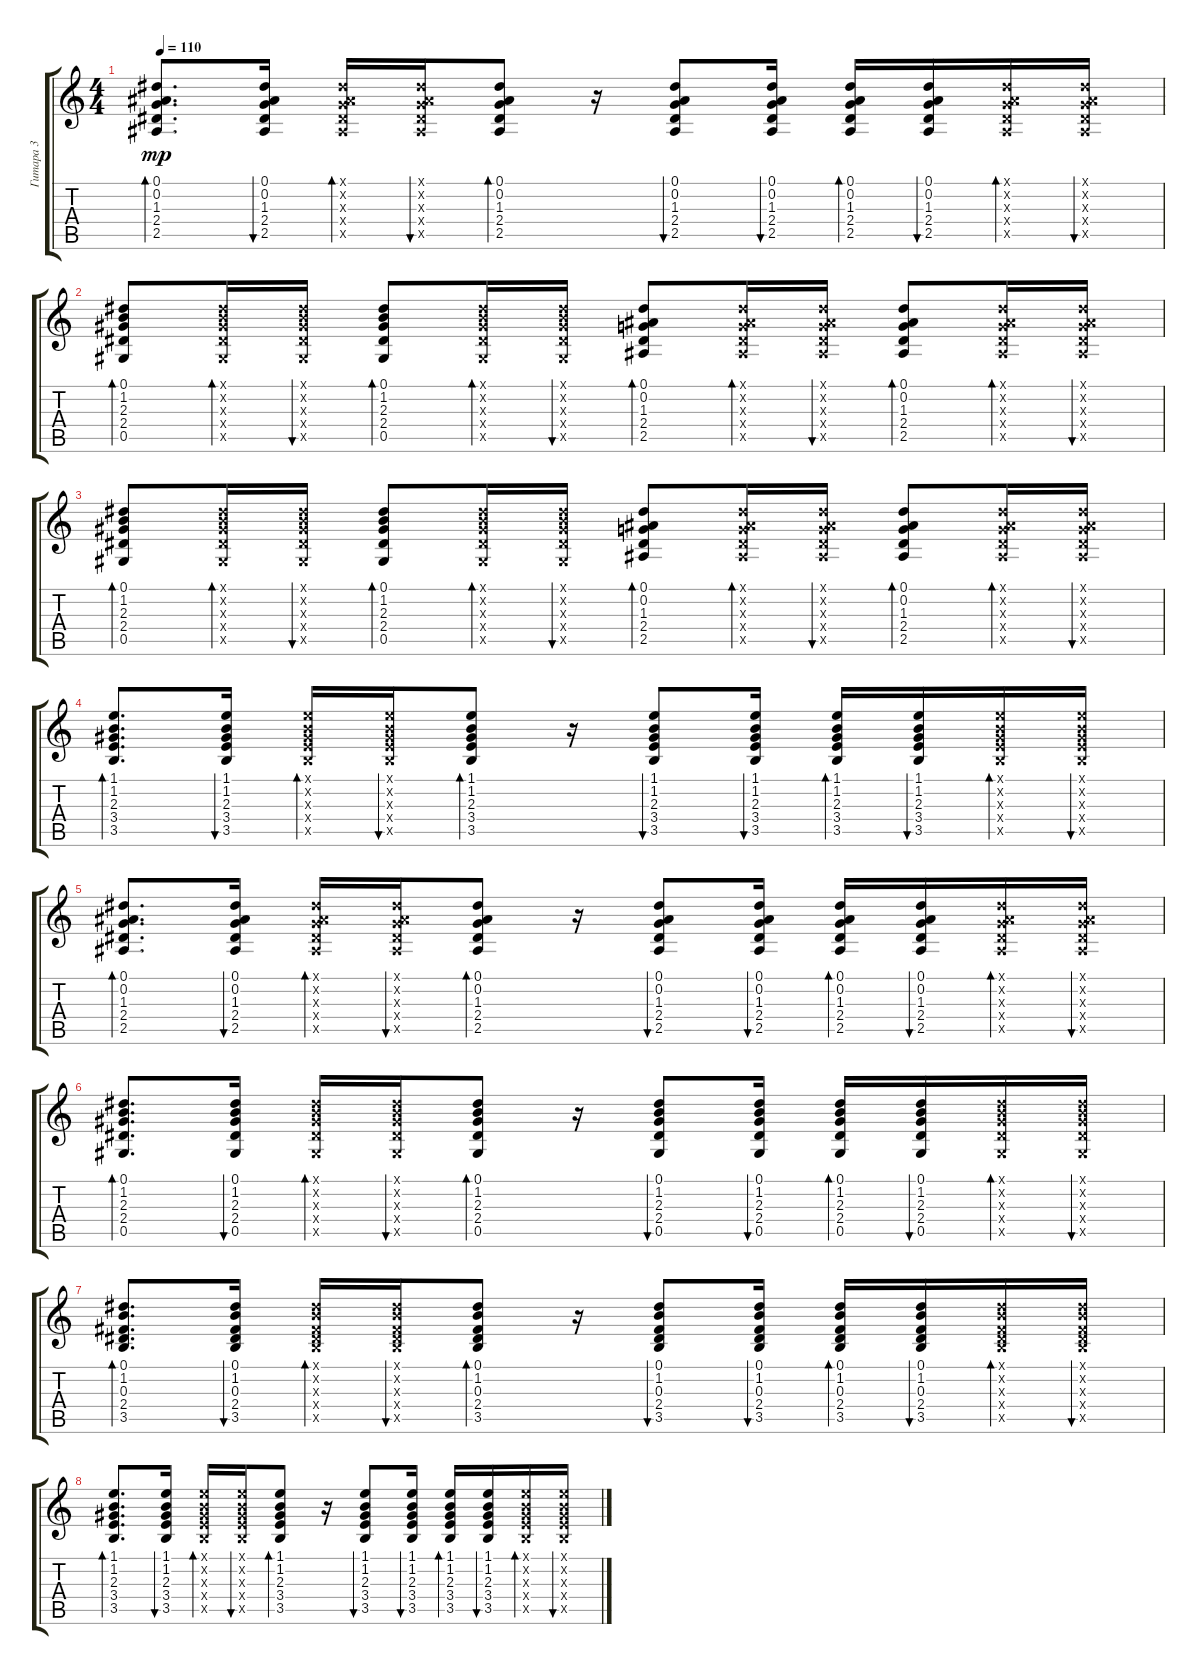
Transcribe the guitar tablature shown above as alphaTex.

\track ("Гитара 3" "Гитара 3") {instrument acousticguitarsteel}
\staff {score tabs}
\tuning (Eb4 Bb3 Gb3 Db3 Ab2 Eb2) {hide}
\ts (4 4)
\tempo 110
\clef g2
\ks c
(0.1 0.2 1.3 2.4 2.5).8{d bd 60 dy mp} (0.1 0.2 1.3 2.4 2.5).16{bu 60} (0.1{x} 0.2{x} 1.3{x} 2.4{x} 2.5{x}).16{bd 60} (0.1{x} 0.2{x} 1.3{x} 2.4{x} 2.5{x}).16{bu 60} (0.1 0.2 1.3 2.4 2.5).8{bd 60} r.16 (0.1 0.2 1.3 2.4 2.5).8{bu 60} (0.1 0.2 1.3 2.4 2.5).16{bu 60} (0.1 0.2 1.3 2.4 2.5).16{bd 60} (0.1 0.2 1.3 2.4 2.5).16{bu 60} (0.1{x} 0.2{x} 1.3{x} 2.4{x} 2.5{x}).16{bd 60} (0.1{x} 0.2{x} 1.3{x} 2.4{x} 2.5{x}).16{bu 60} |
(0.1 1.2 2.3 2.4 0.5).8{bd 60} (0.1{x} 1.2{x} 2.3{x} 2.4{x} 0.5{x}).16{bd 60} (0.1{x} 1.2{x} 2.3{x} 2.4{x} 0.5{x}).16{bu 60} (0.1 1.2 2.3 2.4 0.5).8{bd 60} (0.1{x} 1.2{x} 2.3{x} 2.4{x} 0.5{x}).16{bd 60} (0.1{x} 1.2{x} 2.3{x} 2.4{x} 0.5{x}).16{bu 60} (0.1 0.2 1.3 2.4 2.5).8{bd 60} (0.1{x} 0.2{x} 1.3{x} 2.4{x} 2.5{x}).16{bd 60} (0.1{x} 0.2{x} 1.3{x} 2.4{x} 2.5{x}).16{bu 60} (0.1 0.2 1.3 2.4 2.5).8{bd 60} (0.1{x} 0.2{x} 1.3{x} 2.4{x} 2.5{x}).16{bd 60} (0.1{x} 0.2{x} 1.3{x} 2.4{x} 2.5{x}).16{bu 60} |
(0.1 1.2 2.3 2.4 0.5).8{bd 60} (0.1{x} 1.2{x} 2.3{x} 2.4{x} 0.5{x}).16{bd 60} (0.1{x} 1.2{x} 2.3{x} 2.4{x} 0.5{x}).16{bu 60} (0.1 1.2 2.3 2.4 0.5).8{bd 60} (0.1{x} 1.2{x} 2.3{x} 2.4{x} 0.5{x}).16{bd 60} (0.1{x} 1.2{x} 2.3{x} 2.4{x} 0.5{x}).16{bu 60} (0.1 0.2 1.3 2.4 2.5).8{bd 60} (0.1{x} 0.2{x} 1.3{x} 2.4{x} 2.5{x}).16{bd 60} (0.1{x} 0.2{x} 1.3{x} 2.4{x} 2.5{x}).16{bu 60} (0.1 0.2 1.3 2.4 2.5).8{bd 60} (0.1{x} 0.2{x} 1.3{x} 2.4{x} 2.5{x}).16{bd 60} (0.1{x} 0.2{x} 1.3{x} 2.4{x} 2.5{x}).16{bu 60} |
(1.1 1.2 2.3 3.4 3.5).8{d bd 60} (1.1 1.2 2.3 3.4 3.5).16{bu 60} (1.1{x} 1.2{x} 2.3{x} 3.4{x} 3.5{x}).16{bd 60} (1.1{x} 1.2{x} 2.3{x} 3.4{x} 3.5{x}).16{bu 60} (1.1 1.2 2.3 3.4 3.5).8{bd 60} r.16 (1.1 1.2 2.3 3.4 3.5).8{bu 60} (1.1 1.2 2.3 3.4 3.5).16{bu 60} (1.1 1.2 2.3 3.4 3.5).16{bd 60} (1.1 1.2 2.3 3.4 3.5).16{bu 60} (1.1{x} 1.2{x} 2.3{x} 3.4{x} 3.5{x}).16{bd 60} (1.1{x} 1.2{x} 2.3{x} 3.4{x} 3.5{x}).16{bu 60} |
(0.1 0.2 1.3 2.4 2.5).8{d bd 60} (0.1 0.2 1.3 2.4 2.5).16{bu 60} (0.1{x} 0.2{x} 1.3{x} 2.4{x} 2.5{x}).16{bd 60} (0.1{x} 0.2{x} 1.3{x} 2.4{x} 2.5{x}).16{bu 60} (0.1 0.2 1.3 2.4 2.5).8{bd 60} r.16 (0.1 0.2 1.3 2.4 2.5).8{bu 60} (0.1 0.2 1.3 2.4 2.5).16{bu 60} (0.1 0.2 1.3 2.4 2.5).16{bd 60} (0.1 0.2 1.3 2.4 2.5).16{bu 60} (0.1{x} 0.2{x} 1.3{x} 2.4{x} 2.5{x}).16{bd 60} (0.1{x} 0.2{x} 1.3{x} 2.4{x} 2.5{x}).16{bu 60} |
(0.1 1.2 2.3 2.4 0.5).8{d bd 60} (0.1 1.2 2.3 2.4 0.5).16{bu 60} (0.1{x} 1.2{x} 2.3{x} 2.4{x} 0.5{x}).16{bd 60} (0.1{x} 1.2{x} 2.3{x} 2.4{x} 0.5{x}).16{bu 60} (0.1 1.2 2.3 2.4 0.5).8{bd 60} r.16 (0.1 1.2 2.3 2.4 0.5).8{bu 60} (0.1 1.2 2.3 2.4 0.5).16{bu 60} (0.1 1.2 2.3 2.4 0.5).16{bd 60} (0.1 1.2 2.3 2.4 0.5).16{bu 60} (0.1{x} 1.2{x} 2.3{x} 2.4{x} 0.5{x}).16{bd 60} (0.1{x} 1.2{x} 2.3{x} 2.4{x} 0.5{x}).16{bu 60} |
(0.1 1.2 0.3 2.4 3.5).8{d bd 60} (0.1 1.2 0.3 2.4 3.5).16{bu 60} (0.1{x} 1.2{x} 0.3{x} 2.4{x} 3.5{x}).16{bd 60} (0.1{x} 1.2{x} 0.3{x} 2.4{x} 3.5{x}).16{bu 60} (0.1 1.2 0.3 2.4 3.5).8{bd 60} r.16 (0.1 1.2 0.3 2.4 3.5).8{bu 60} (0.1 1.2 0.3 2.4 3.5).16{bu 60} (0.1 1.2 0.3 2.4 3.5).16{bd 60} (0.1 1.2 0.3 2.4 3.5).16{bu 60} (0.1{x} 1.2{x} 0.3{x} 2.4{x} 3.5{x}).16{bd 60} (0.1{x} 1.2{x} 0.3{x} 2.4{x} 3.5{x}).16{bu 60} |
(1.1 1.2 2.3 3.4 3.5).8{d bd 60} (1.1 1.2 2.3 3.4 3.5).16{bu 60} (1.1{x} 1.2{x} 2.3{x} 3.4{x} 3.5{x}).16{bd 60} (1.1{x} 1.2{x} 2.3{x} 3.4{x} 3.5{x}).16{bu 60} (1.1 1.2 2.3 3.4 3.5).8{bd 60} r.16 (1.1 1.2 2.3 3.4 3.5).8{bu 60} (1.1 1.2 2.3 3.4 3.5).16{bu 60} (1.1 1.2 2.3 3.4 3.5).16{bd 60} (1.1 1.2 2.3 3.4 3.5).16{bu 60} (1.1{x} 1.2{x} 2.3{x} 3.4{x} 3.5{x}).16{bd 60} (1.1{x} 1.2{x} 2.3{x} 3.4{x} 3.5{x}).16{bu 60}
